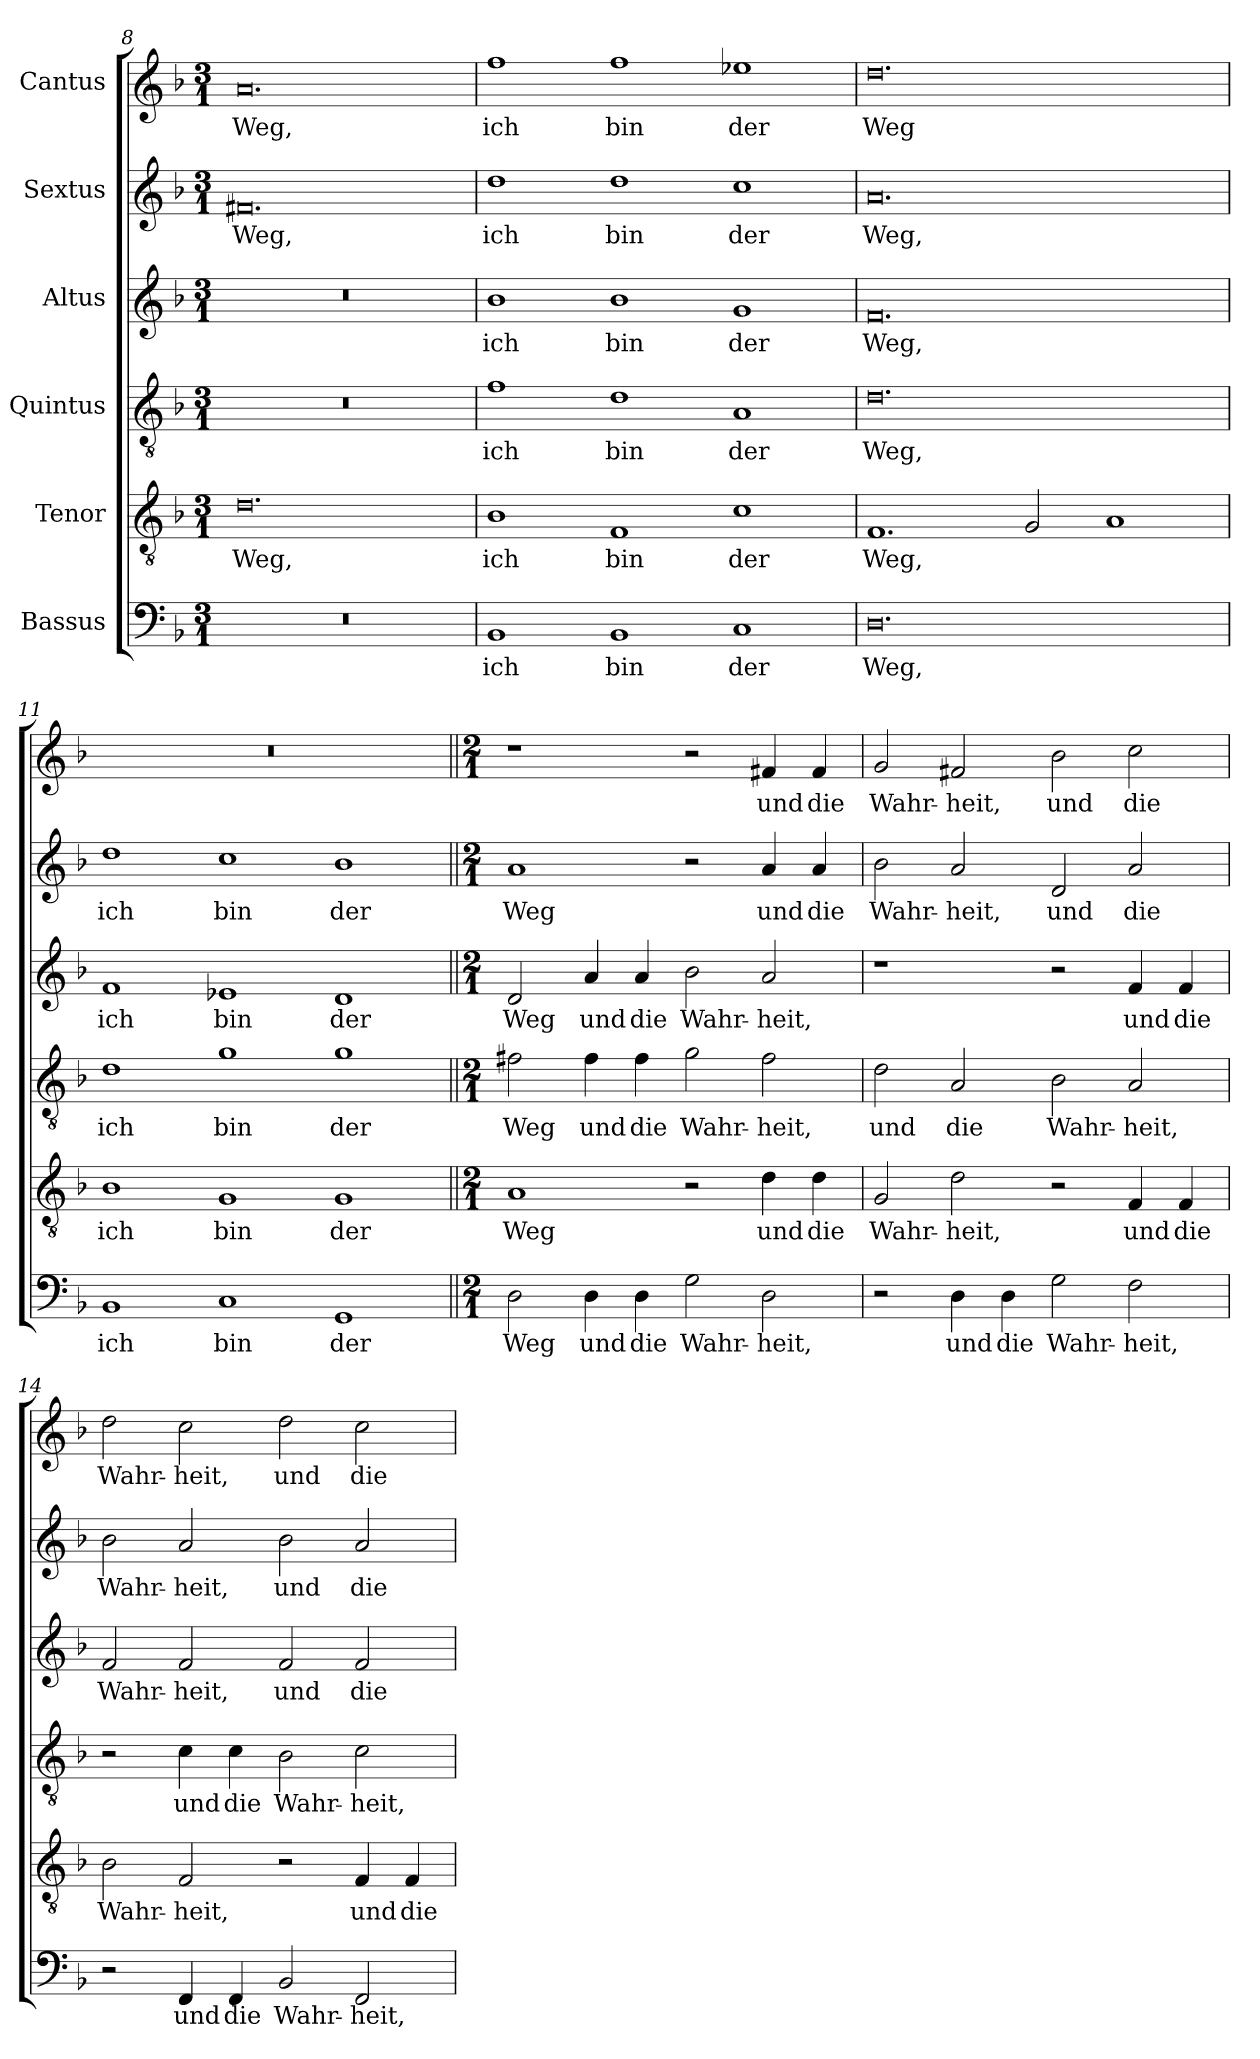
**kern	**text	**kern	**text	**kern	**text	**kern	**text	**kern	**text	**kern	**text
*part6	*part6	*part5	*part5	*part4	*part4	*part3	*part3	*part2	*part2	*part1	*part1
*staff6	*staff6	*staff5	*staff5	*staff4	*staff4	*staff3	*staff3	*staff2	*staff2	*staff1	*staff1
*I"Bassus	*	*I"Tenor	*	*I"Quintus	*	*I"Altus	*	*I"Sextus	*	*I"Cantus	*
*clefF4	*	*clefGv2	*	*clefGv2	*	*clefG2	*	*clefG2	*	*clefG2	*
*k[b-]	*	*k[b-]	*	*k[b-]	*	*k[b-]	*	*k[b-]	*	*k[b-]	*
*M3/1	*	*M3/1	*	*M3/1	*	*M3/1	*	*M3/1	*	*M3/1	*
=8	=8	=8	=8	=8	=8	=8	=8	=8	=8	=8	=8
!	!	!	!LO:LY:b	!	!	!	!	!	!LO:LY:b	!	!LO:LY:b
0.r	.	0.d	Weg,	0.r	.	0.r	.	0.f#X	Weg,	0.a	Weg,
=9	=9	=9	=9	=9	=9	=9	=9	=9	=9	=9	=9
!	!LO:LY:b	!	!LO:LY:b	!	!LO:LY:b	!	!LO:LY:b	!	!LO:LY:b	!	!LO:LY:b
1BB-	ich	1B-	ich	1f	ich	1b-	ich	1dd	ich	1ff	ich
!	!LO:LY:b	!	!LO:LY:b	!	!LO:LY:b	!	!LO:LY:b	!	!LO:LY:b	!	!LO:LY:b
1BB-	bin	1F	bin	1d	bin	1b-	bin	1dd	bin	1ff	bin
!	!LO:LY:b	!	!LO:LY:b	!	!LO:LY:b	!	!LO:LY:b	!	!LO:LY:b	!	!LO:LY:b
1C	der	1c	der	1A	der	1g	der	1cc	der	1ee-X	der
=10	=10	=10	=10	=10	=10	=10	=10	=10	=10	=10	=10
!	!LO:LY:b	!	!LO:LY:b	!	!LO:LY:b	!	!LO:LY:b	!	!LO:LY:b	!	!LO:LY:b
0.D	Weg,	1.F	Weg,	0.d	Weg,	0.f	Weg,	0.a	Weg,	0.dd	Weg
.	.	2G/	.	.	.	.	.	.	.	.	.
.	.	1A	.	.	.	.	.	.	.	.	.
=11	=11	=11	=11	=11	=11	=11	=11	=11	=11	=11	=11
!	!LO:LY:b	!	!LO:LY:b	!	!LO:LY:b	!	!LO:LY:b	!	!LO:LY:b	!	!
1BB-	ich	1B-	ich	1d	ich	1f	ich	1dd	ich	0.r	.
!	!LO:LY:b	!	!LO:LY:b	!	!LO:LY:b	!	!LO:LY:b	!	!LO:LY:b	!	!
1C	bin	1G	bin	1g	bin	1e-X	bin	1cc	bin	.	.
!	!LO:LY:b	!	!LO:LY:b	!	!LO:LY:b	!	!LO:LY:b	!	!LO:LY:b	!	!
1GG	der	1G	der	1g	der	1d	der	1b-	der	.	.
!!LO:PB:g=z
=12||	=12||	=12||	=12||	=12||	=12||	=12||	=12||	=12||	=12||	=12||	=12||
*M2/1	*	*M2/1	*	*M2/1	*	*M2/1	*	*M2/1	*	*M2/1	*
!	!LO:LY:b	!	!LO:LY:b	!	!LO:LY:b	!	!LO:LY:b	!	!LO:LY:b	!	!
2D\	Weg	1A	Weg	2f#X\	Weg	2d/	Weg	1a	Weg	1r	.
!	!LO:LY:b	!	!	!	!LO:LY:b	!	!LO:LY:b	!	!	!	!
4D\	und	.	.	4f#\	und	4a/	und	.	.	.	.
!	!LO:LY:b	!	!	!	!LO:LY:b	!	!LO:LY:b	!	!	!	!
4D\	die	.	.	4f#\	die	4a/	die	.	.	.	.
!	!LO:LY:b	!	!	!	!LO:LY:b	!	!LO:LY:b	!	!	!	!
2G\	Wahr-	2r	.	2g\	Wahr-	2b-\	Wahr-	2r	.	2r	.
!	!LO:LY:b	!	!LO:LY:b	!	!LO:LY:b	!	!LO:LY:b	!	!LO:LY:b	!	!LO:LY:b
2D\	-heit,	4d\	und	2f#\	-heit,	2a/	-heit,	4a/	und	4f#X/	und
!	!	!	!LO:LY:b	!	!	!	!	!	!LO:LY:b	!	!LO:LY:b
.	.	4d\	die	.	.	.	.	4a/	die	4f#/	die
=13	=13	=13	=13	=13	=13	=13	=13	=13	=13	=13	=13
!	!	!	!LO:LY:b	!	!LO:LY:b	!	!	!	!LO:LY:b	!	!LO:LY:b
2r	.	2G/	Wahr-	2d\	und	1r	.	2b-\	Wahr-	2g/	Wahr-
!	!LO:LY:b	!	!LO:LY:b	!	!LO:LY:b	!	!	!	!LO:LY:b	!	!LO:LY:b
4D\	und	2d\	-heit,	2A/	die	.	.	2a/	-heit,	2f#X/	-heit,
!	!LO:LY:b	!	!	!	!	!	!	!	!	!	!
4D\	die	.	.	.	.	.	.	.	.	.	.
!	!LO:LY:b	!	!	!	!LO:LY:b	!	!	!	!LO:LY:b	!	!LO:LY:b
2G\	Wahr-	2r	.	2B-\	Wahr-	2r	.	2d/	und	2b-\	und
!	!LO:LY:b	!	!LO:LY:b	!	!LO:LY:b	!	!LO:LY:b	!	!LO:LY:b	!	!LO:LY:b
2F\	-heit,	4F/	und	2A/	-heit,	4f/	und	2a/	die	2cc\	die
!	!	!	!LO:LY:b	!	!	!	!LO:LY:b	!	!	!	!
.	.	4F/	die	.	.	4f/	die	.	.	.	.
=14	=14	=14	=14	=14	=14	=14	=14	=14	=14	=14	=14
!	!	!	!LO:LY:b	!	!	!	!LO:LY:b	!	!LO:LY:b	!	!LO:LY:b
2r	.	2B-\	Wahr-	2r	.	2f/	Wahr-	2b-\	Wahr-	2dd\	Wahr-
!	!LO:LY:b	!	!LO:LY:b	!	!LO:LY:b	!	!LO:LY:b	!	!LO:LY:b	!	!LO:LY:b
4FF/	und	2F/	-heit,	4c\	und	2f/	-heit,	2a/	-heit,	2cc\	-heit,
!	!LO:LY:b	!	!	!	!LO:LY:b	!	!	!	!	!	!
4FF/	die	.	.	4c\	die	.	.	.	.	.	.
!	!LO:LY:b	!	!	!	!LO:LY:b	!	!LO:LY:b	!	!LO:LY:b	!	!LO:LY:b
2BB-/	Wahr-	2r	.	2B-\	Wahr-	2f/	und	2b-\	und	2dd\	und
!	!LO:LY:b	!	!LO:LY:b	!	!LO:LY:b	!	!LO:LY:b	!	!LO:LY:b	!	!LO:LY:b
2FF/	-heit,	4F/	und	2c\	-heit,	2f/	die	2a/	die	2cc\	die
!	!	!	!LO:LY:b	!	!	!	!	!	!	!	!
.	.	4F/	die	.	.	.	.	.	.	.	.
=	=	=	=	=	=	=	=	=	=	=	=
*-	*-	*-	*-	*-	*-	*-	*-	*-	*-	*-	*-
